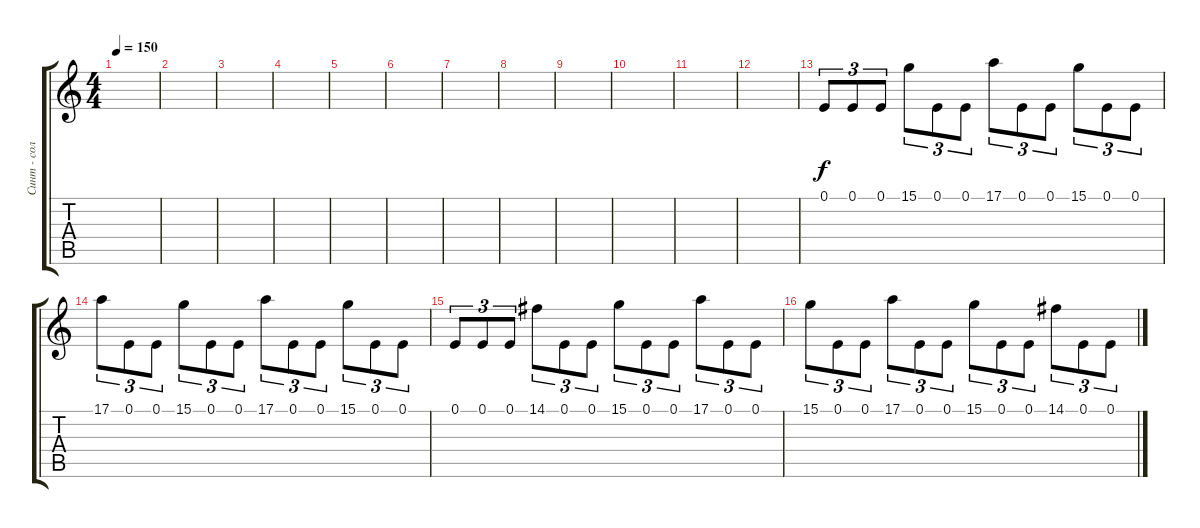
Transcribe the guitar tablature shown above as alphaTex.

\track ("Синт - соло" "Синт - сол") {instrument pizzicatostrings}
\staff {score tabs}
\tuning (E4 B3 G3 D3 A2 E2) {hide}
\ts (4 4)
\tempo 150
\clef g2
\ks c
|
|
|
|
|
|
|
|
|
|
|
|
0.1.8{tu (3 2)} 0.1.8{tu (3 2)} 0.1.8{tu (3 2)} 15.1.8{tu (3 2)} 0.1.8{tu (3 2)} 0.1.8{tu (3 2)} 17.1.8{tu (3 2)} 0.1.8{tu (3 2)} 0.1.8{tu (3 2)} 15.1.8{tu (3 2)} 0.1.8{tu (3 2)} 0.1.8{tu (3 2)} |
17.1.8{tu (3 2)} 0.1.8{tu (3 2)} 0.1.8{tu (3 2)} 15.1.8{tu (3 2)} 0.1.8{tu (3 2)} 0.1.8{tu (3 2)} 17.1.8{tu (3 2)} 0.1.8{tu (3 2)} 0.1.8{tu (3 2)} 15.1.8{tu (3 2)} 0.1.8{tu (3 2)} 0.1.8{tu (3 2)} |
0.1.8{tu (3 2)} 0.1.8{tu (3 2)} 0.1.8{tu (3 2)} 14.1.8{tu (3 2)} 0.1.8{tu (3 2)} 0.1.8{tu (3 2)} 15.1.8{tu (3 2)} 0.1.8{tu (3 2)} 0.1.8{tu (3 2)} 17.1.8{tu (3 2)} 0.1.8{tu (3 2)} 0.1.8{tu (3 2)} |
15.1.8{tu (3 2)} 0.1.8{tu (3 2)} 0.1.8{tu (3 2)} 17.1.8{tu (3 2)} 0.1.8{tu (3 2)} 0.1.8{tu (3 2)} 15.1.8{tu (3 2)} 0.1.8{tu (3 2)} 0.1.8{tu (3 2)} 14.1.8{tu (3 2)} 0.1.8{tu (3 2)} 0.1.8{tu (3 2)}
